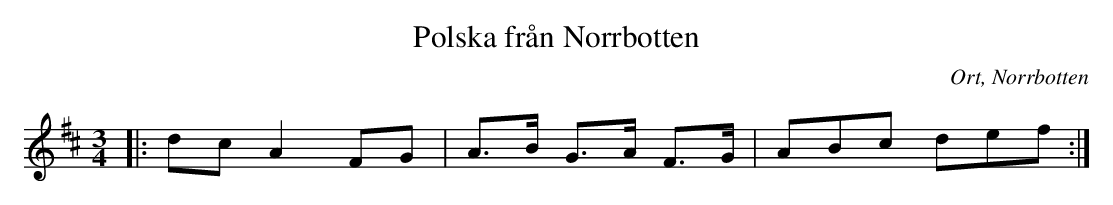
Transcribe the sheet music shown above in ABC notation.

X:1
T:Polska från Norrbotten
O:Ort, Norrbotten
M:3/4
L:1/16
K:D
|: d2c2 A4 F2G2 | A3B G3A F3G | 3A2B2c2 3d2e2f2:|
